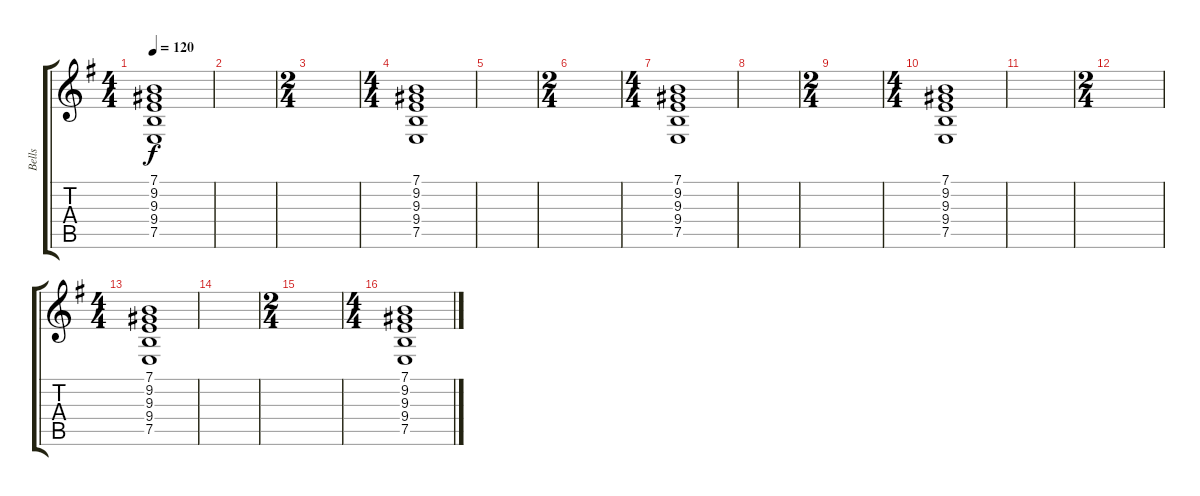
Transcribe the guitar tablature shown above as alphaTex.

\track ("Bells" "Bells") {instrument tubularbells}
\staff {score tabs}
\tuning (E4 B3 G3 D3 A2 E2) {hide}
\ts (4 4)
\tempo 120
\clef g2
\ks g
(7.1 9.2 9.3 9.4 7.5).1{dy f} |
|
\ts (2 4)
|
\ts (4 4)
(7.1 9.2 9.3 9.4 7.5).1 |
|
\ts (2 4)
|
\ts (4 4)
(7.1 9.2 9.3 9.4 7.5).1 |
|
\ts (2 4)
|
\ts (4 4)
(7.1 9.2 9.3 9.4 7.5).1 |
|
\ts (2 4)
|
\ts (4 4)
(7.1 9.2 9.3 9.4 7.5).1 |
|
\ts (2 4)
|
\ts (4 4)
(7.1 9.2 9.3 9.4 7.5).1
